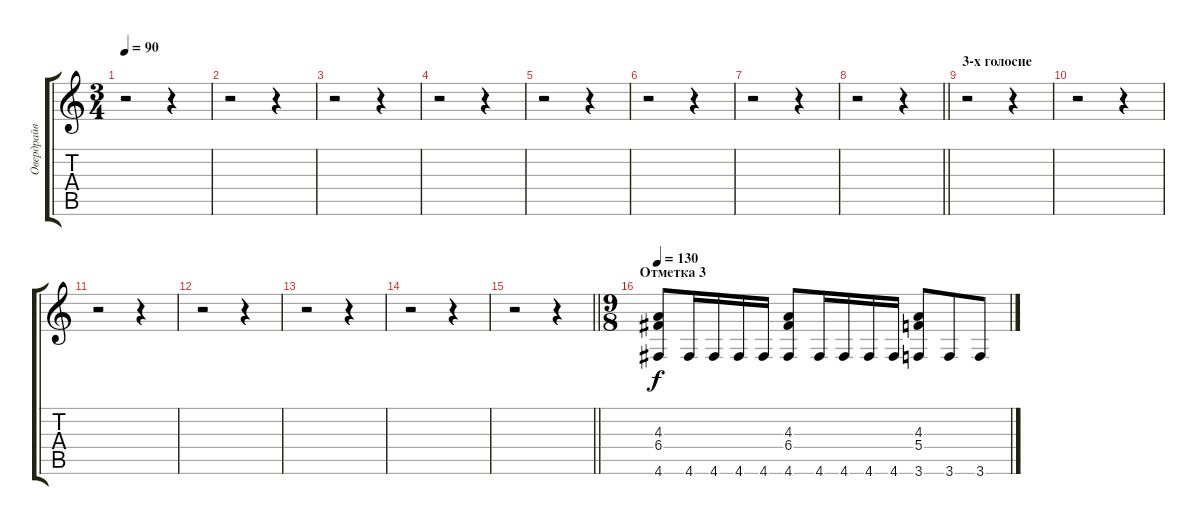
\track ("Овердрайв" "Овердрайв") {instrument overdrivenguitar}
\staff {score tabs}
\tuning (D4 A3 F3 C3 G2 D2) {hide}
\ts (3 4)
\tempo 90
\clef g2
\ks c
r.2{dy f} r.4 |
r.2 r.4 |
r.2 r.4 |
r.2 r.4 |
r.2 r.4 |
r.2 r.4 |
r.2 r.4 |
\barLineRight lightlight
r.2 r.4 |
\section ("" "3-х голосие")
r.2 r.4 |
r.2 r.4 |
r.2 r.4 |
r.2 r.4 |
r.2 r.4 |
r.2 r.4 |
\barLineRight lightlight
r.2 r.4 |
\ts (9 8)
\section ("" "Отметка 3")
\tempo 120
\tempo 130
(4.3 6.4 4.6).8 4.6.16 4.6.16 4.6.16 4.6.16 (4.3 6.4 4.6).8 4.6.16 4.6.16 4.6.16 4.6.16 (4.3 5.4 3.6).8 3.6.8 3.6.8
